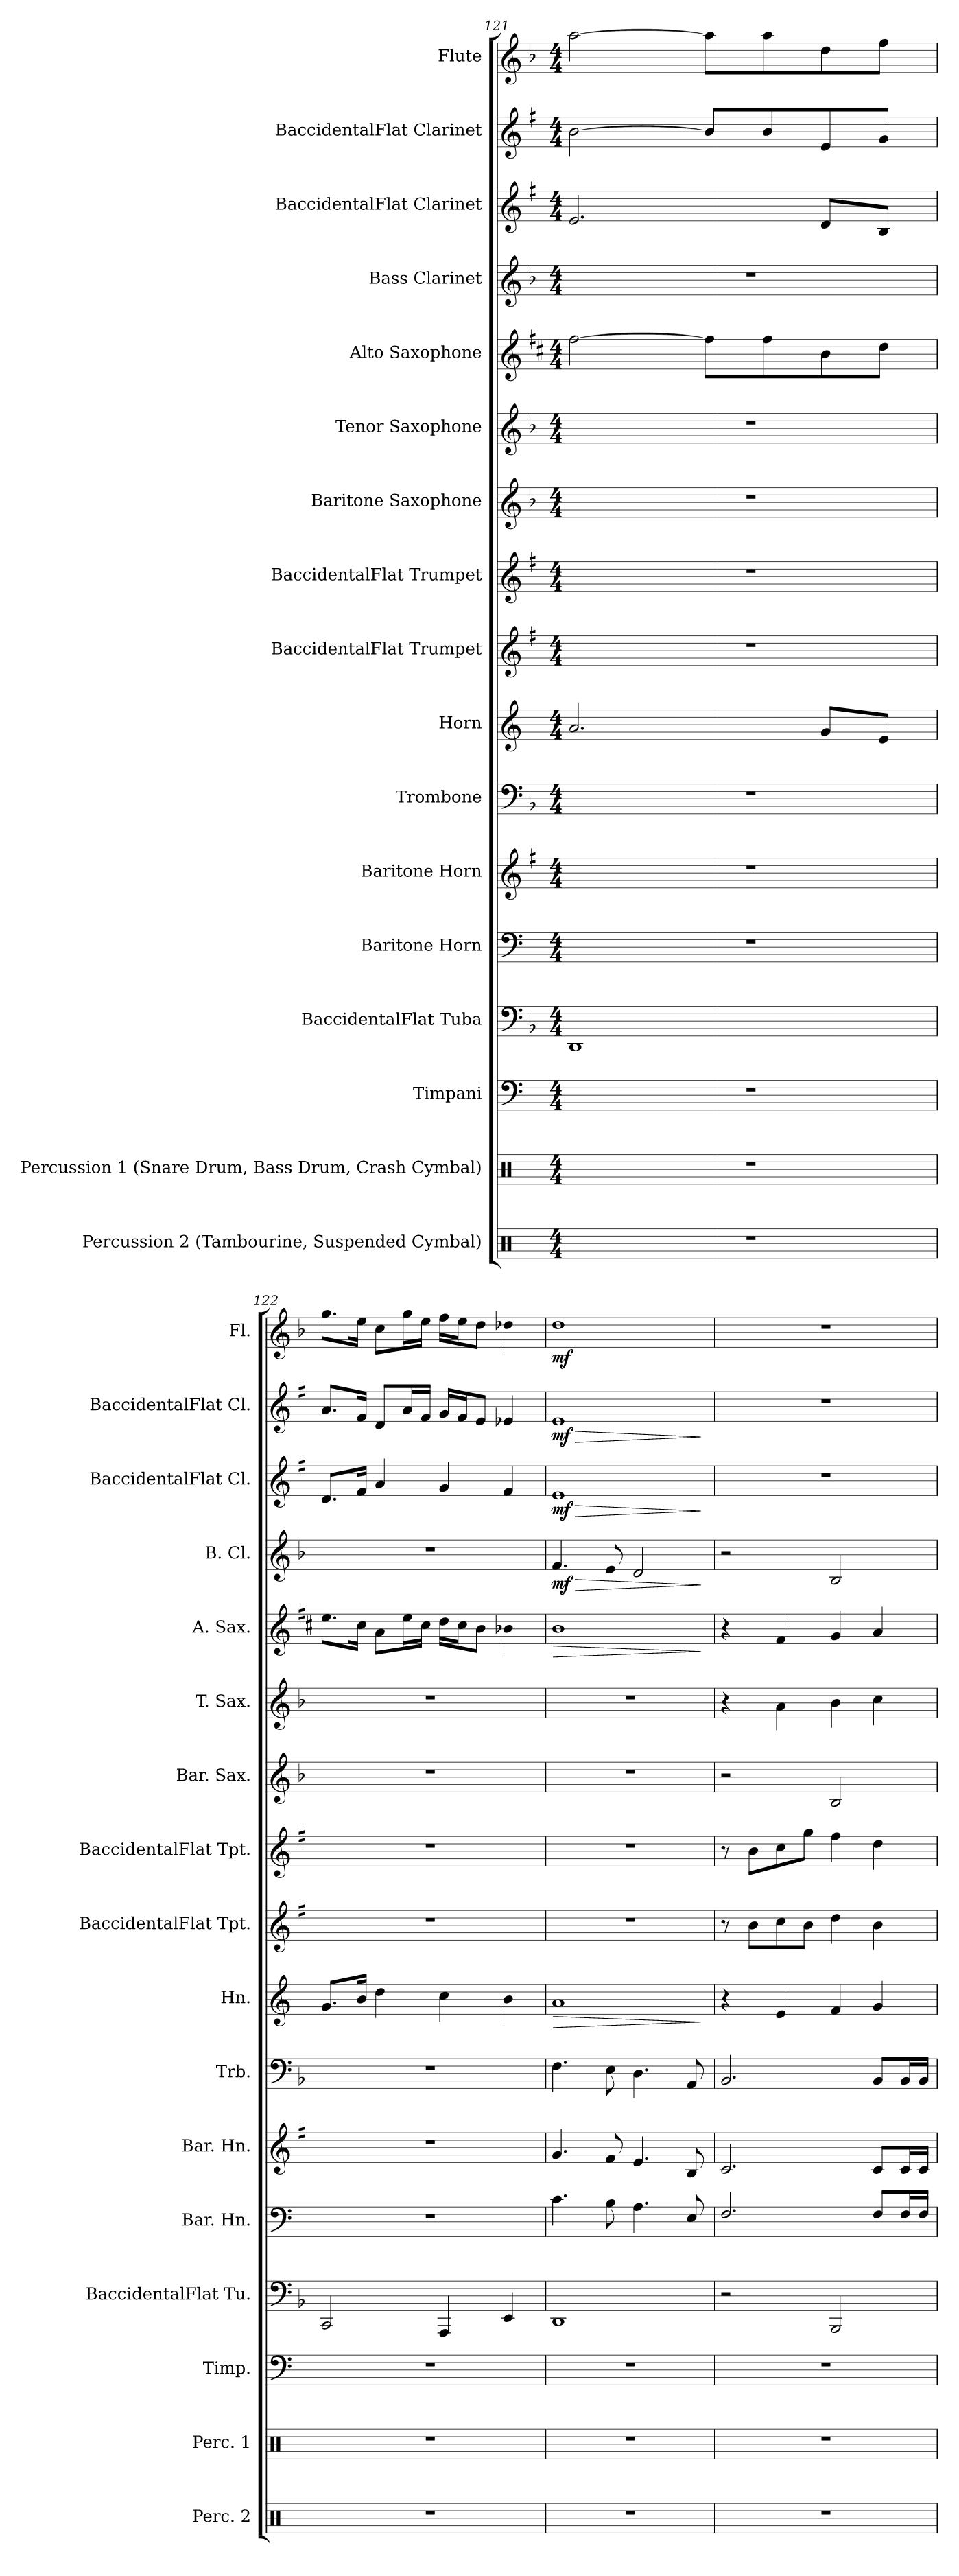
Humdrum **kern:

**kern	**kern	**kern	**kern	**kern	**kern	**kern	**kern	**dynam	**kern	**kern	**kern	**kern	**kern	**dynam	**kern	**dynam	**kern	**dynam	**kern	**dynam	**kern	**dynam
*part17	*part16	*part15	*part14	*part13	*part12	*part11	*part10	*part10	*part9	*part8	*part7	*part6	*part5	*part5	*part4	*part4	*part3	*part3	*part2	*part2	*part1	*part1
*staff17	*staff16	*staff15	*staff14	*staff13	*staff12	*staff11	*staff10	*staff10	*staff9	*staff8	*staff7	*staff6	*staff5	*staff5	*staff4	*staff4	*staff3	*staff3	*staff2	*staff2	*staff1	*staff1
*I"Percussion 2 (Tambourine, Suspended Cymbal)	*I"Percussion 1 (Snare Drum, Bass Drum, Crash Cymbal)	*I"Timpani	*I"BaccidentalFlat Tuba	*I"Baritone Horn	*I"Baritone Horn	*I"Trombone	*I"Horn	*	*I"BaccidentalFlat Trumpet	*I"BaccidentalFlat Trumpet	*I"Baritone Saxophone	*I"Tenor Saxophone	*I"Alto Saxophone	*	*I"Bass Clarinet	*	*I"BaccidentalFlat Clarinet	*	*I"BaccidentalFlat Clarinet	*	*I"Flute	*
*I'Perc. 2	*I'Perc. 1	*I'Timp.	*I'BaccidentalFlat Tu.	*I'Bar. Hn.	*I'Bar. Hn.	*I'Trb.	*I'Hn.	*	*I'BaccidentalFlat Tpt.	*I'BaccidentalFlat Tpt.	*I'Bar. Sax.	*I'T. Sax.	*I'A. Sax.	*	*I'B. Cl.	*	*I'BaccidentalFlat Cl.	*	*I'BaccidentalFlat Cl.	*	*I'Fl.	*
*clefX	*clefX	*clefF4	*clefF4	*clefF4	*clefG2	*clefF4	*clefG2	*	*clefG2	*clefG2	*clefG2	*clefG2	*clefG2	*	*clefG2	*	*clefG2	*	*clefG2	*	*clefG2	*
*	*	*	*	*ITrd4c7	*ITrd1c2	*	*ITrd4c7	*	*ITrd1c2	*ITrd1c2	*ITrd12c21	*ITrd8c14	*ITrd5c9	*	*ITrd8c14	*	*ITrd1c2	*	*ITrd1c2	*	*	*
*k[]	*k[]	*k[]	*k[b-]	*k[b-]	*k[b-]	*k[b-]	*k[b-]	*	*k[b-]	*k[b-]	*k[b-]	*k[b-]	*k[b-]	*	*k[b-]	*	*k[b-]	*	*k[b-]	*	*k[b-]	*
*M4/4	*M4/4	*M4/4	*M4/4	*M4/4	*M4/4	*M4/4	*M4/4	*	*M4/4	*M4/4	*M4/4	*M4/4	*M4/4	*	*M4/4	*	*M4/4	*	*M4/4	*	*M4/4	*
=121	=121	=121	=121	=121	=121	=121	=121	=121	=121	=121	=121	=121	=121	=121	=121	=121	=121	=121	=121	=121	=121	=121
1r	1r	1r	1DD	1r	1r	1r	2.d/	.	1r	1r	1r	1r	[2a\	.	1r	.	2.d/	.	[2a\	.	[2aa\	.
.	.	.	.	.	.	.	.	.	.	.	.	.	8a\L]	.	.	.	.	.	8a/L]	.	8aa\L]	.
.	.	.	.	.	.	.	.	.	.	.	.	.	8a\	.	.	.	.	.	8a/	.	8aa\	.
.	.	.	.	.	.	.	8c/L	.	.	.	.	.	8d\	.	.	.	8c/L	.	8d/	.	8dd\	.
.	.	.	.	.	.	.	8A/J	.	.	.	.	.	8f\J	.	.	.	8A/J	.	8f/J	.	8ff\J	.
=122	=122	=122	=122	=122	=122	=122	=122	=122	=122	=122	=122	=122	=122	=122	=122	=122	=122	=122	=122	=122	=122	=122
1r	1r	1r	2CC/	1r	1r	1r	8.c/L	.	1r	1r	1r	1r	8.g\L	.	1r	.	8.c/L	.	8.g/L	.	8.gg\L	.
.	.	.	.	.	.	.	16e/Jk	.	.	.	.	.	16e\Jk	.	.	.	16e/Jk	.	16e/Jk	.	16ee\Jk	.
.	.	.	.	.	.	.	4g\	.	.	.	.	.	8c\L	.	.	.	4g/	.	8c/L	.	8cc\L	.
.	.	.	.	.	.	.	.	.	.	.	.	.	16g\L	.	.	.	.	.	16g/L	.	16gg\L	.
.	.	.	.	.	.	.	.	.	.	.	.	.	16e\JJ	.	.	.	.	.	16e/JJ	.	16ee\JJ	.
.	.	.	4AAA/	.	.	.	4f\	.	.	.	.	.	16f\LL	.	.	.	4f/	.	16f/LL	.	16ff\LL	.
.	.	.	.	.	.	.	.	.	.	.	.	.	16e\J	.	.	.	.	.	16e/J	.	16ee\J	.
.	.	.	.	.	.	.	.	.	.	.	.	.	8d\J	.	.	.	.	.	8d/J	.	8dd\J	.
.	.	.	4EE/	.	.	.	4e\	.	.	.	.	.	4d-X\	.	.	.	4e/	.	4d-X/	.	4dd-X\	.
=123	=123	=123	=123	=123	=123	=123	=123	=123	=123	=123	=123	=123	=123	=123	=123	=123	=123	=123	=123	=123	=123	=123
!	!	!	!	!	!	!	!	!LO:HP:b	!	!	!	!	!	!LO:HP:b	!	!LO:HP:b	!	!LO:HP:b	!	!LO:HP:b	!	!
!	!	!	!	!	!	!	!	!	!	!	!	!	!	!	!	!LO:DY:n=1:b	!	!LO:DY:n=1:b	!	!LO:DY:n=1:b	!	!LO:DY:b
1r	1r	1r	1DD	4.F\	4.f/	4.F\	1d	>	1r	1r	1r	1r	1d	>	4.F/	> mf	1d	> mf	1d	> mf	1dd	mf
.	.	.	.	8E\	8e/	8E\	.	.	.	.	.	.	.	.	8E/	.	.	.	.	.	.	.
.	.	.	.	4.D\	4.d/	4.D\	.	.	.	.	.	.	.	.	2D/	.	.	.	.	.	.	.
.	.	.	.	8AA/	8A/	8AA/	.	.	.	.	.	.	.	.	.	.	.	.	.	.	.	.
.	.	.	.	.	.	.	.	]	.	.	.	.	.	]	.	]	.	]	.	]	.	.
=124	=124	=124	=124	=124	=124	=124	=124	=124	=124	=124	=124	=124	=124	=124	=124	=124	=124	=124	=124	=124	=124	=124
1r	1r	1r	2r	2.BB-/	2.B-/	2.BB-/	4r	.	8r	8r	2r	4r	4r	.	2r	.	1r	.	1r	.	1r	.
.	.	.	.	.	.	.	.	.	8a\L	8a\L	.	.	.	.	.	.	.	.	.	.	.	.
.	.	.	.	.	.	.	4A/	.	8b-\	8b-\	.	4A\	4A/	.	.	.	.	.	.	.	.	.
.	.	.	.	.	.	.	.	.	8a\J	8ff\J	.	.	.	.	.	.	.	.	.	.	.	.
.	.	.	2BBB-/	.	.	.	4B-/	.	4cc\	4ee\	2BB-/	4B-\	4B-/	.	2BB-/	.	.	.	.	.	.	.
.	.	.	.	8BB-/L	8B-/L	8BB-/L	4c/	.	4a\	4cc\	.	4c\	4c/	.	.	.	.	.	.	.	.	.
.	.	.	.	16BB-/L	16B-/L	16BB-/L	.	.	.	.	.	.	.	.	.	.	.	.	.	.	.	.
.	.	.	.	16BB-/JJ	16B-/JJ	16BB-/JJ	.	.	.	.	.	.	.	.	.	.	.	.	.	.	.	.
=	=	=	=	=	=	=	=	=	=	=	=	=	=	=	=	=	=	=	=	=	=	=
*-	*-	*-	*-	*-	*-	*-	*-	*-	*-	*-	*-	*-	*-	*-	*-	*-	*-	*-	*-	*-	*-	*-
